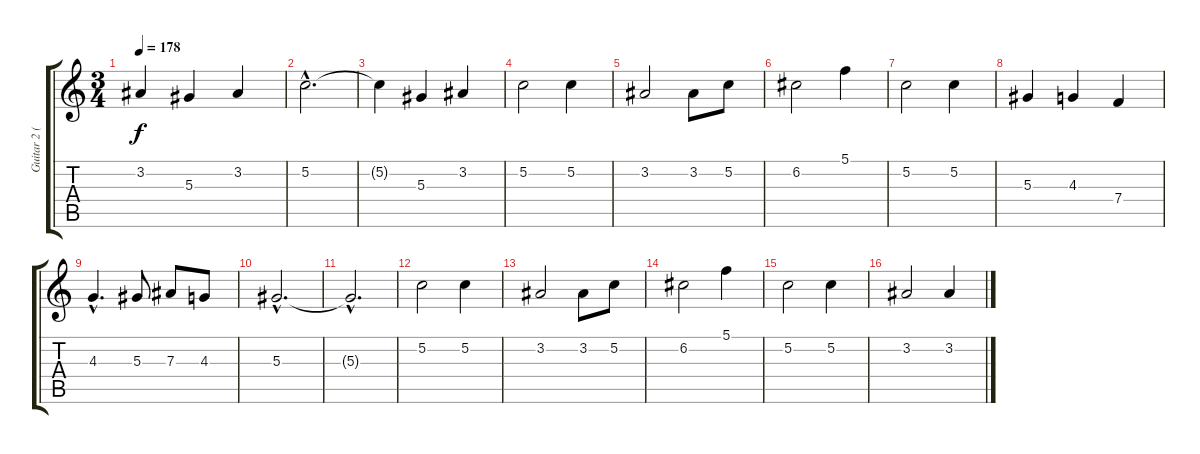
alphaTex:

\track ("Guitar 2 (Acoustic)" "Guitar 2 (") {instrument acousticguitarsteel}
\staff {score tabs}
\tuning (C4 G3 Eb3 Bb2 F2 C2) {hide}
\ts (3 4)
\tempo 178
\clef g2
\ks c
3.2.4{dy f} 5.3.4 3.2.4 |
5.2{hac}.2{d} |
5.2{t}.4 5.3.4 3.2.4 |
5.2.2 5.2.4 |
3.2.2 3.2.8 5.2.8 |
6.2.2 5.1.4 |
5.2.2 5.2.4 |
5.3.4 4.3.4 7.4.4 |
4.3{hac}.4{d} 5.3.8 7.3.8 4.3.8 |
5.3{hac}.2{d} |
5.3{hac t}.2{d} |
5.2.2 5.2.4 |
3.2.2 3.2.8 5.2.8 |
6.2.2 5.1.4 |
5.2.2 5.2.4 |
3.2.2 3.2.4
